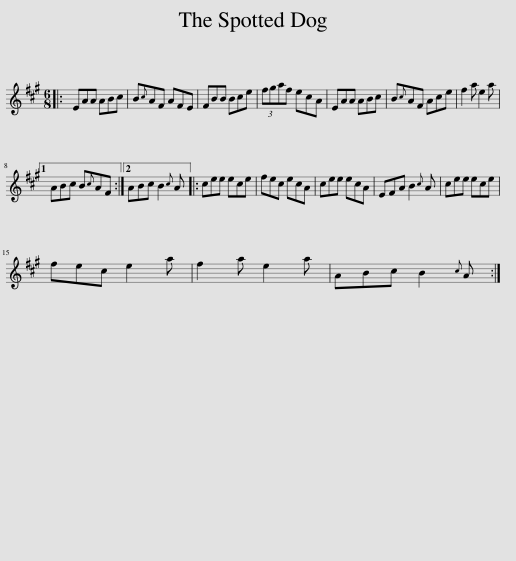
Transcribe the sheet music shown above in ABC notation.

X:1
L:1/8
M:6/8
I:linebreak $
K:A
V:1 treble
V:1
|: EAA ABc | B{c}AF AFE | FBB Bce | (3fgaf ecA | EAA ABc | %5
 B{c}AF Ace | f2 a e2 a |1$ ABc B{c}AF :|2 ABc B2{c} A |: cee ece | %10
 fec ecA | cee ecA | EFA B2{c} A | cee ece |$ fec e2 a | %15
 f2 a e2 a | ABc B2{c} A :| %17
